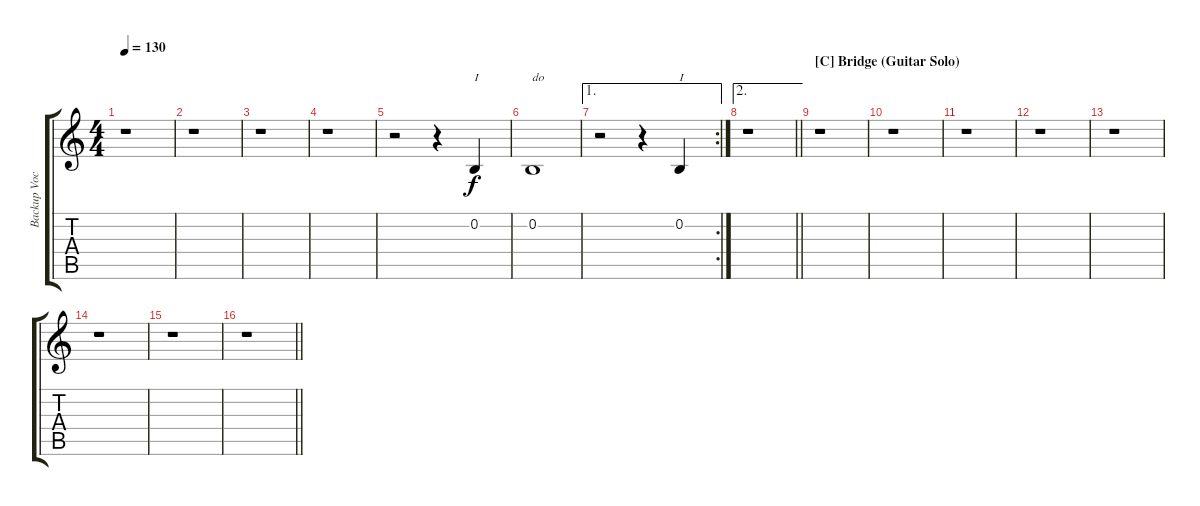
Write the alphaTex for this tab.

\track ("Backup Vocals (Right)" "Backup Voc") {instrument cello}
\staff {score tabs}
\tuning (E4 B3 G3 D3 A2 E2) {hide}
\ts (4 4)
\tempo 130
\clef g2
\ks c
r.1{dy f} |
r.1 |
r.1 |
r.1 |
r.2 r.4 0.2.4{txt "I"} |
0.2.1{txt "do"} |
\ae 1
\rc 2
r.2 r.4 0.2.4{txt "I"} |
\ae 2
\barLineRight lightlight
r.1 |
\section ("" "[C] Bridge (Guitar Solo)")
r.1 |
r.1 |
r.1 |
r.1 |
r.1 |
r.1 |
r.1 |
\barLineRight lightlight
r.1
